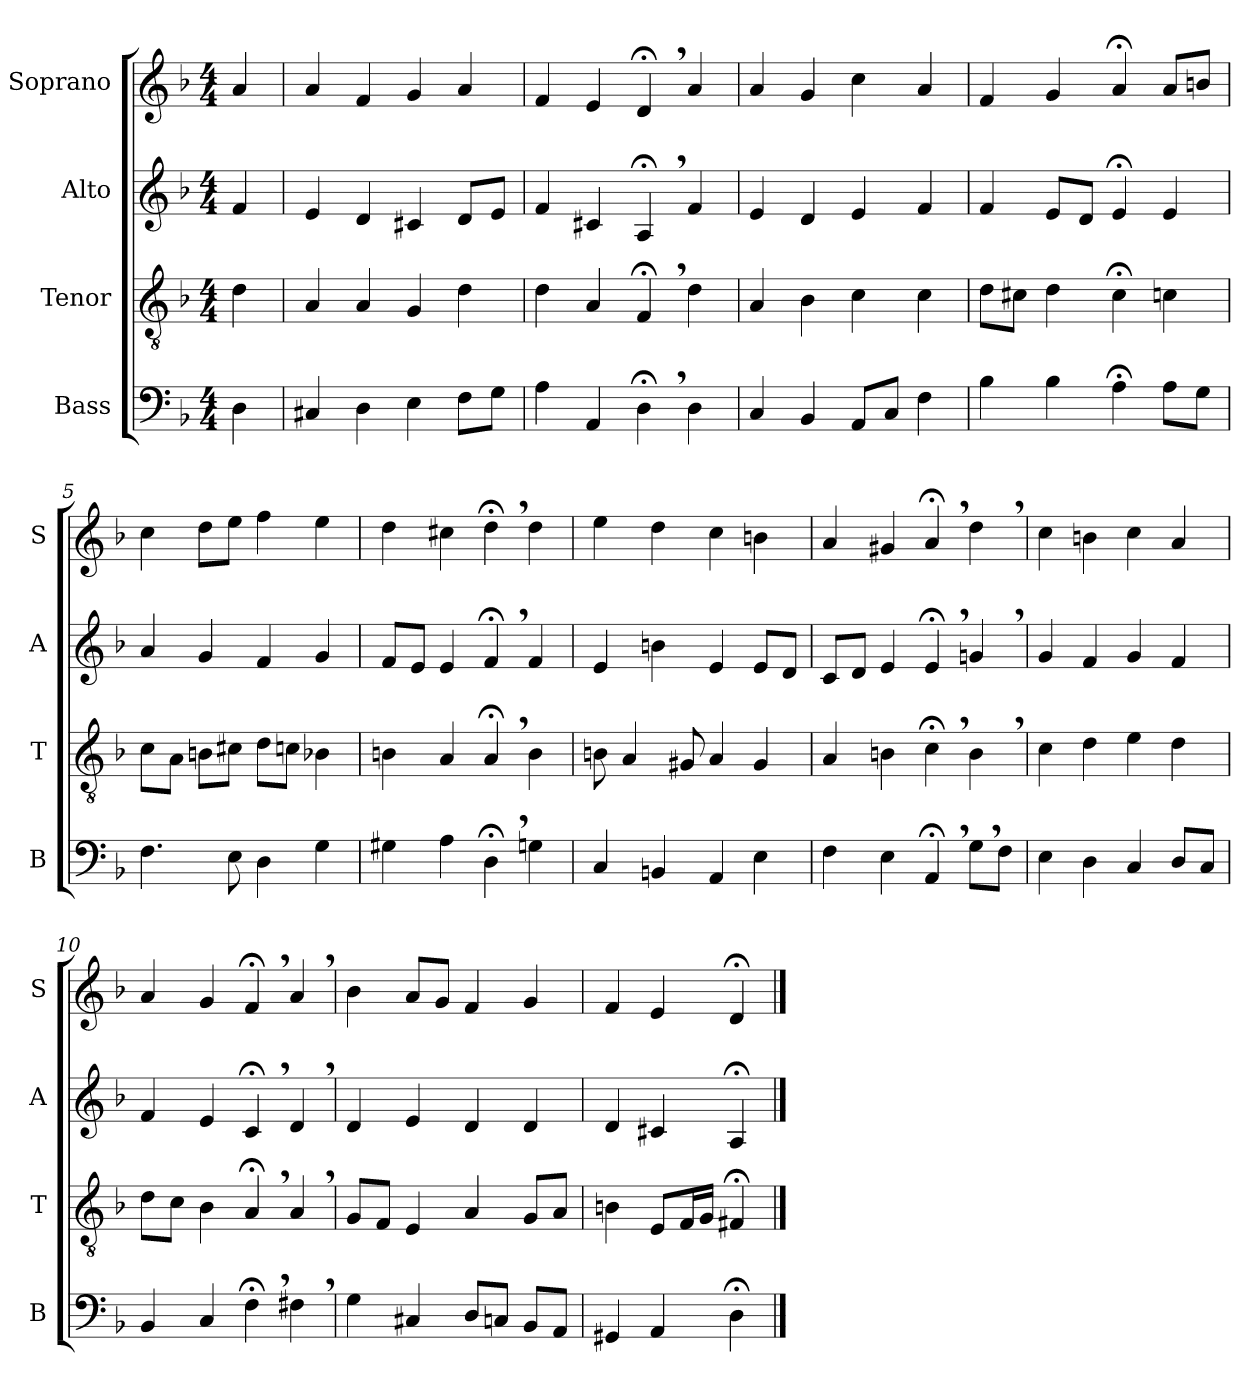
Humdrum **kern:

**kern	**kern	**kern	**kern
*part4	*part3	*part2	*part1
*staff4	*staff3	*staff2	*staff1
*I"Bass	*I"Tenor	*I"Alto	*I"Soprano
*I'B	*I'T	*I'A	*I'S
*clefF4	*clefGv2	*clefG2	*clefG2
*k[b-]	*k[b-]	*k[b-]	*k[b-]
*M4/4	*M4/4	*M4/4	*M4/4
=	=	=	=
4D\	4d\	4f/	4a/
=1	=1	=1	=1
4C#X/	4A/	4e/	4a/
4D\	4A/	4d/	4f/
4E\	4G/	4c#X/	4g/
8F\L	4d\	8d/L	4a/
8G\J	.	8e/J	.
=2	=2	=2	=2
4A\	4d\	4f/	4f/
4AA/	4A/	4c#X/	4e/
4D;<,\	4F;<,/	4A;<,/	4d;<,/
4D\	4d\	4f/	4a/
=3	=3	=3	=3
4C/	4A/	4e/	4a/
4BB-/	4B-\	4d/	4g/
8AA/L	4c\	4e/	4cc\
8C/J	.	.	.
4F\	4c\	4f/	4a/
=4	=4	=4	=4
4B-\	8d\L	4f/	4f/
.	8c#X\J	.	.
4B-\	4d\	8e/L	4g/
.	.	8d/J	.
4A;<\	4c#;<\	4e;</	4a;</
8A\L	4cn\	4e/	8a/L
8G\J	.	.	8bn/J
=5	=5	=5	=5
4.F\	8c\L	4a/	4cc\
.	8A\J	.	.
.	8Bn\L	4g/	8dd\L
8E\	8c#X\J	.	8ee\J
4D\	8d\L	4f/	4ff\
.	8cn\J	.	.
4G\	4B-X\	4g/	4ee\
=6	=6	=6	=6
4G#X\	4Bn\	8f/L	4dd\
.	.	8e/J	.
4A\	4A/	4e/	4cc#X\
4D;<,\	4A;<,/	4f;<,/	4dd;<,\
4Gn\	4B\	4f/	4dd\
=7	=7	=7	=7
4C/	8Bn\	4e/	4ee\
.	4A/	.	.
4BBn/	.	4bn\	4dd\
.	8G#X/	.	.
4AA/	4A/	4e/	4cc\
4E\	4G#/	8e/L	4bn\
.	.	8d/J	.
=8	=8	=8	=8
4F\	4A/	8c/L	4a/
.	.	8d/J	.
4E\	4Bn\	4e/	4g#X/
4AA;<,/	4c;<,\	4e;<,/	4a;<,/
8G,\L	4B,\	4gn,/	4dd,\
8F\J	.	.	.
=9	=9	=9	=9
4E\	4c\	4g/	4cc\
4D\	4d\	4f/	4bn\
4C/	4e\	4g/	4cc\
8D/L	4d\	4f/	4a/
8C/J	.	.	.
=10	=10	=10	=10
4BB-/	8d\L	4f/	4a/
.	8c\J	.	.
4C/	4B-\	4e/	4g/
4F;<,\	4A;<,/	4c;<,/	4f;<,/
4F#X,\	4A,/	4d,/	4a,/
=11	=11	=11	=11
4G\	8G/L	4d/	4b-\
.	8F/J	.	.
4C#X/	4E/	4e/	8a/L
.	.	.	8g/J
8D/L	4A/	4d/	4f/
8Cn/J	.	.	.
8BB-/L	8G/L	4d/	4g/
8AA/J	8A/J	.	.
=12	=12	=12	=12
4GG#X/	4Bn\	4d/	4f/
4AA/	8E/L	4c#X/	4e/
.	16F/L	.	.
.	16G/JJ	.	.
4D;<\	4F#X;</	4A;</	4d;</
==	==	==	==
*-	*-	*-	*-
